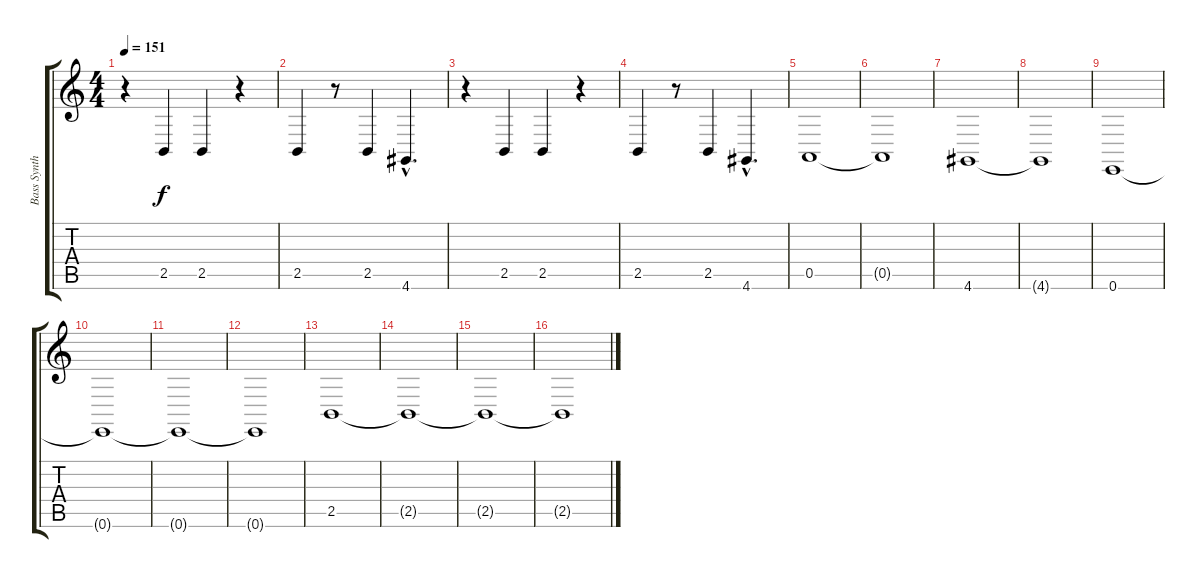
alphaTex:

\track ("Bass Synth" "Bass Synth") {instrument synthbrass2}
\staff {score tabs}
\tuning (E4 B3 G3 D3 A2 E2) {hide}
\ts (4 4)
\tempo 151
\clef g2
\ks c
r.4{dy f} 2.5.4 2.5.4 r.4 |
2.5.4 r.8 2.5.4 4.6{hac}.4{d} |
r.4 2.5.4 2.5.4 r.4 |
2.5.4 r.8 2.5.4 4.6{hac}.4{d} |
0.5.1 |
0.5{t}.1 |
4.6.1 |
4.6{t}.1 |
0.6.1 |
0.6{t}.1 |
0.6{t}.1 |
0.6{t}.1 |
2.5.1 |
2.5{t}.1 |
2.5{t}.1 |
2.5{t}.1
